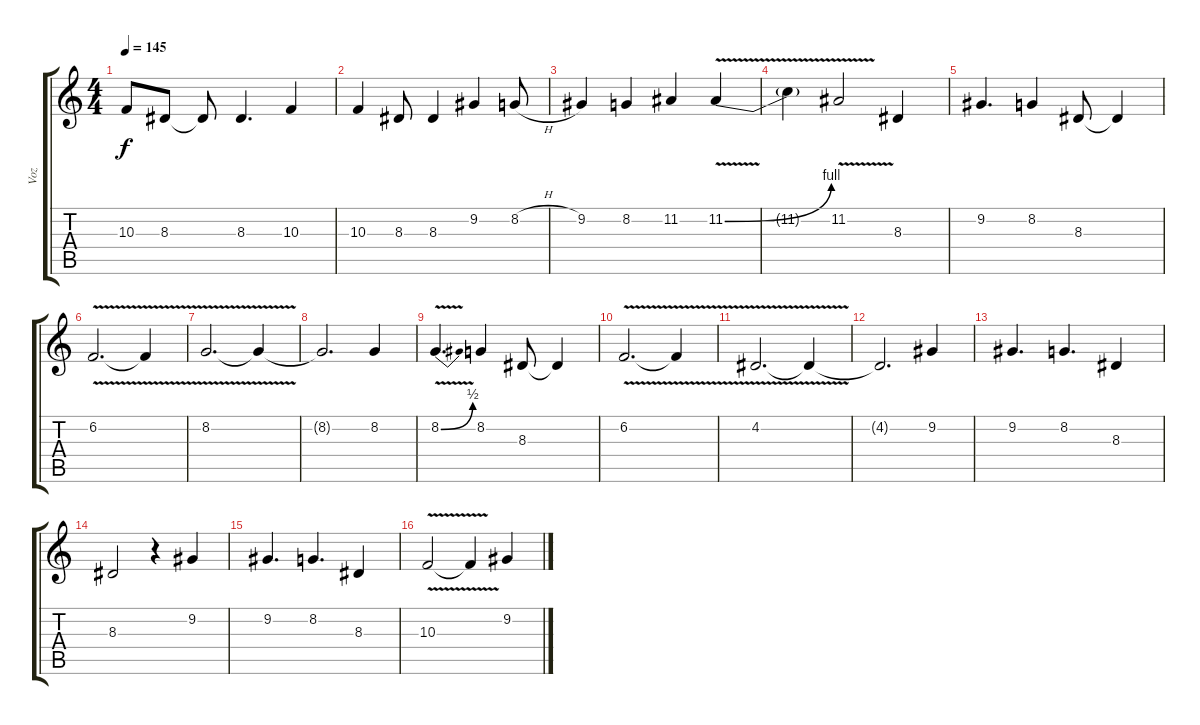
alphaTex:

\track ("Voz" "Voz") {instrument altosax}
\staff {score tabs}
\tuning (E4 B3 G3 D3 A2 E2) {hide}
\ts (4 4)
\tempo 145
\clef g2
\ks c
10.3{t}.8{dy f} 8.3.8 8.3{t}.8 8.3.4{d} 10.3.4 |
10.3.4 8.3.8 8.3.4 9.2.4 8.2{h}.8 |
9.2.4 8.2.4 11.2.4 11.2{be (bend 0 0 60 4) v}.4 |
11.2{t}.4 11.2{v}.2 8.3.4 |
9.2.4{d} 8.2.4 8.3.8 8.3{t}.4 |
6.2{v}.2{d} 6.2{t}.4 |
8.2{v}.2{d} 8.2{t}.4 |
8.2{t}.2{d} 8.2.4 |
8.2{be (bend 0 0 60 2) v}.4{d} 8.2.4 8.3.8 8.3{t}.4 |
6.2{v}.2{d} 6.2{t}.4 |
4.2{v}.2{d} 4.2{t}.4 |
4.2{t}.2{d} 9.2.4 |
9.2.4{d} 8.2.4{d} 8.3.4 |
8.3.2 r.4 9.2.4 |
9.2.4{d} 8.2.4{d} 8.3.4 |
10.3{v}.2 10.3{t}.4 9.2.4
